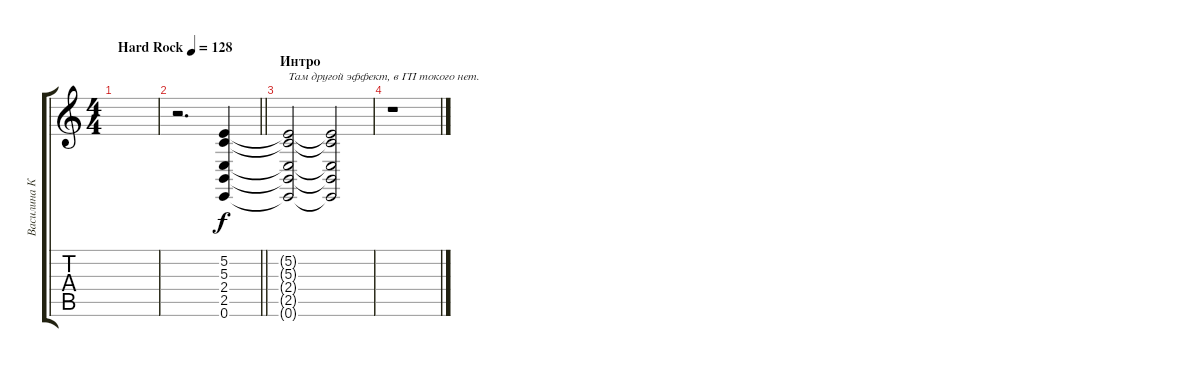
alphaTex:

\track ("Василина Кичигина" "Василина К") {instrument stringensemble1}
\staff {score tabs}
\tuning (E4 B3 G3 D3 A2 E2) {hide}
\ts (4 4)
\tempo (128 "Hard Rock")
\clef g2
\ks c
|
\barLineRight lightlight
r.2{d} (5.2 5.3 2.4 2.5 0.6).4{volume 8 instrument applause} |
\section ("" "Интро")
(5.2{t} 5.3{t} 2.4{t} 2.5{t} 0.6{t}).2{txt "Там другой эффект, в ГП токого нет."} (5.2{t} 5.3{t} 2.4{t} 2.5{t} 0.6{t}).2{volume 0} |
r.1
